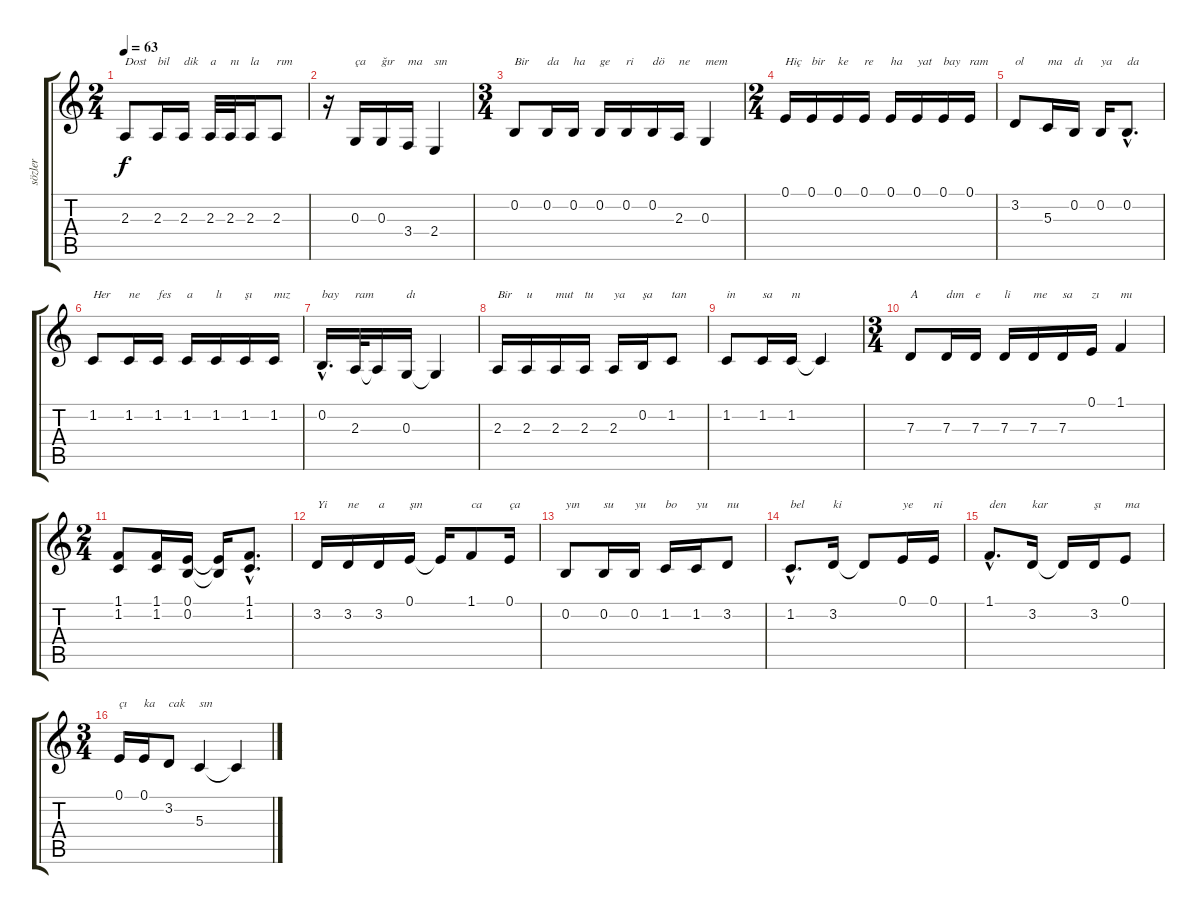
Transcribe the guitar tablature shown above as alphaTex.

\track ("sözler" "sözler") {instrument trombone}
\staff {score tabs}
\tuning (E4 B3 G3 D3 A2 E2) {hide}
\ts (2 4)
\tempo 63
\clef g2
\ks c
2.3.8{txt "Dost" dy f} 2.3.16{txt "bil"} 2.3.16{txt "dik"} 2.3.32{txt "a"} 2.3.32{txt "nı"} 2.3.16{txt "la"} 2.3.8{txt "rım"} |
r.16 0.3.16{txt "ça"} 0.3.16{txt "ğır"} 3.4.16{txt "ma"} 2.4.4{txt "sın"} |
\ts (3 4)
0.2.8{txt "Bir"} 0.2.16{txt "da"} 0.2.16{txt "ha"} 0.2.16{txt "ge"} 0.2.16{txt "ri"} 0.2.16{txt "dö"} 2.3.16{txt "ne"} 0.3.4{txt "mem"} |
\ts (2 4)
0.1.16{txt "Hiç"} 0.1.16{txt "bir"} 0.1.16{txt "ke"} 0.1.16{txt "re"} 0.1.16{txt "ha"} 0.1.16{txt "yat"} 0.1.16{txt "bay"} 0.1.16{txt "ram"} |
3.2.8{txt "ol"} 5.3.16{txt "ma"} 0.2.16{txt "dı"} 0.2.16{txt "ya"} 0.2{hac}.8{d txt "da"} |
1.2.8{txt "Her"} 1.2.16{txt "ne"} 1.2.16{txt "fes"} 1.2.16{txt "a"} 1.2.16{txt "lı"} 1.2.16{txt "şı"} 1.2.16{txt "mız"} |
0.2{hac}.16{d txt "bay"} 2.3.32{txt "ram"} 2.3{t}.16 0.3.16{txt "dı"} 0.3{t}.4 |
2.3.16{txt "Bir"} 2.3.16{txt "u"} 2.3.16{txt "mut"} 2.3.16{txt "tu"} 2.3.16{txt "ya"} 0.2.16{txt "şa"} 1.2.8{txt "tan"} |
1.2.8{txt "in"} 1.2.16{txt "sa"} 1.2.16{txt "nı"} 1.2{t}.4 |
\ts (3 4)
7.3.8{txt "A"} 7.3.16{txt "dım"} 7.3.16{txt "e"} 7.3.16{txt "li"} 7.3.16{txt "me"} 7.3.16{txt "sa"} 0.1.16{txt "zı"} 1.1.4{txt "mı"} |
\ts (2 4)
(1.1 1.2).8 (1.1 1.2).16 (0.1 0.2).16 (0.1{t} 0.2{t}).16 (1.1{hac} 1.2{hac}).8{d} |
3.2.16{txt "Yi"} 3.2.16{txt "ne"} 3.2.16{txt "a"} 0.1.16{txt "şın"} 0.1{t}.16 1.1.8{txt "ca"} 0.1.16{txt "ça"} |
0.2.8{txt "yın"} 0.2.16{txt "su"} 0.2.16{txt "yu"} 1.2.16{txt "bo"} 1.2.16{txt "yu"} 3.2.8{txt "nu"} |
1.2{hac}.8{d txt "bel"} 3.2.16{txt "ki"} 3.2{t}.8 0.1.16{txt "ye"} 0.1.16{txt "ni"} |
1.1{hac}.8{d txt "den"} 3.2.16{txt "kar"} 3.2{t}.16 3.2.16{txt "şı"} 0.1.8{txt "ma"} |
\ts (3 4)
0.1.16{txt "çı"} 0.1.16{txt "ka"} 3.2.8{txt "cak"} 5.3.4{txt "sın"} 5.3{t}.4
